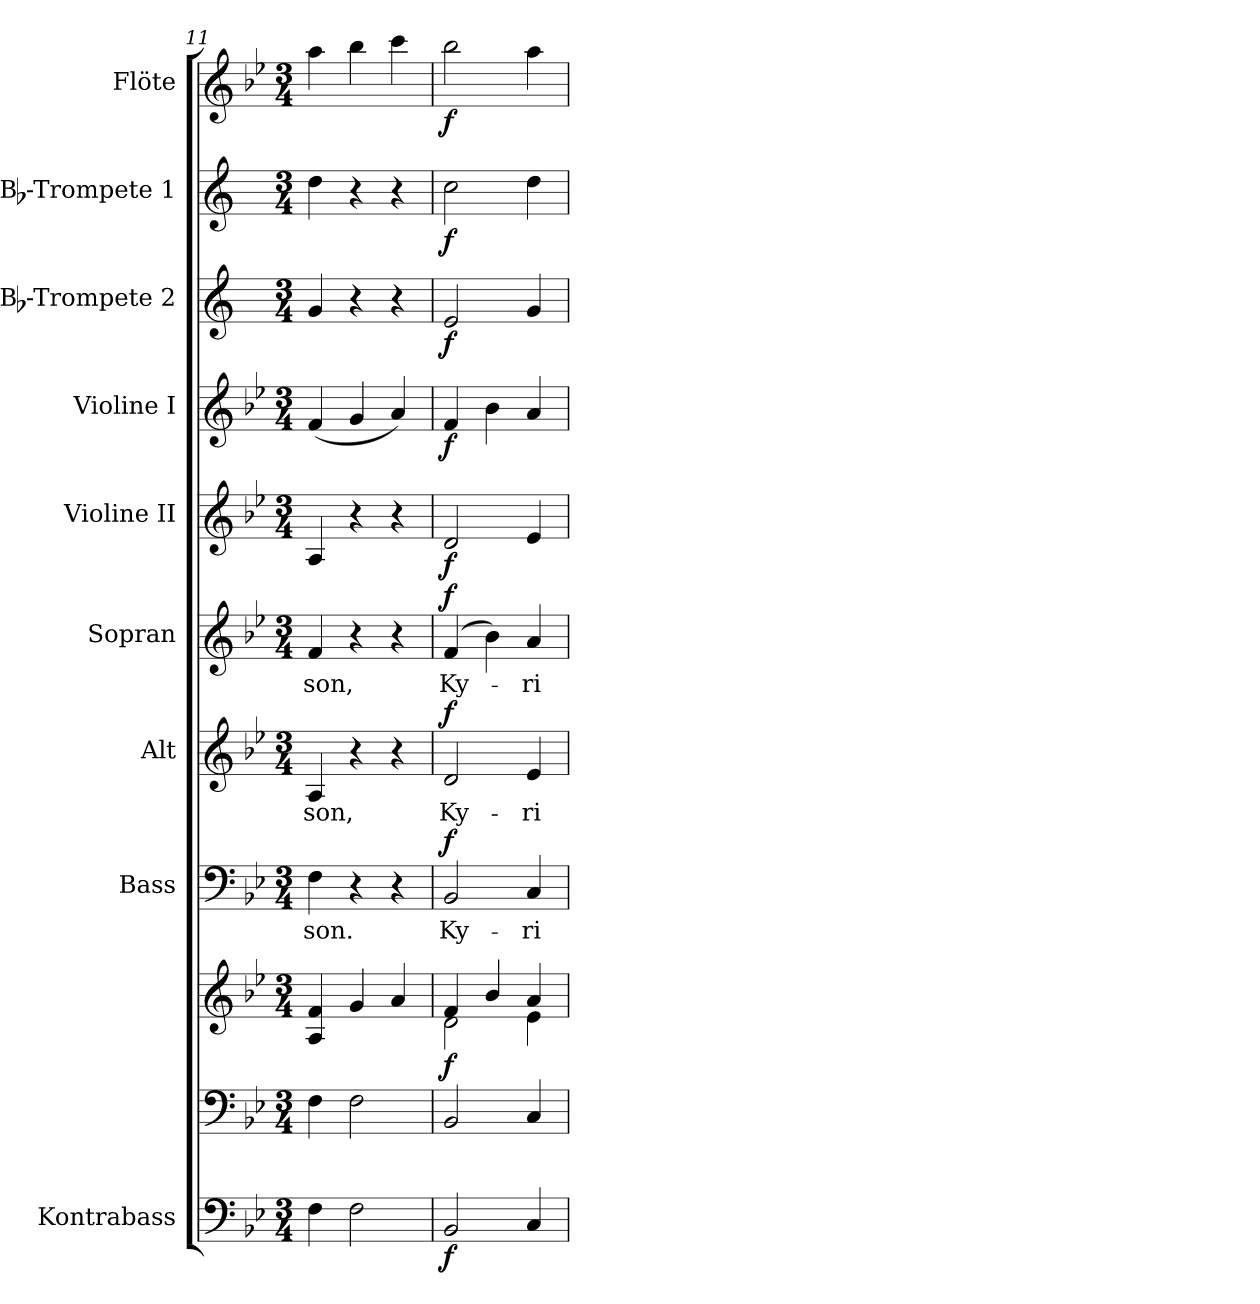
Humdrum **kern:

**kern	**dynam	**kern	**kern	**dynam	**kern	**text	**dynam	**kern	**text	**dynam	**kern	**text	**dynam	**kern	**dynam	**kern	**dynam	**kern	**dynam	**kern	**dynam	**kern	**dynam
*part10	*part10	*part9	*part9	*part9	*part8	*part8	*part8	*part7	*part7	*part7	*part6	*part6	*part6	*part5	*part5	*part4	*part4	*part3	*part3	*part2	*part2	*part1	*part1
*staff11	*staff11	*staff10	*staff9	*staff9/10	*staff8	*staff8	*staff8	*staff7	*staff7	*staff7	*staff6	*staff6	*staff6	*staff5	*staff5	*staff4	*staff4	*staff3	*staff3	*staff2	*staff2	*staff1	*staff1
*I"Kontrabass	*	*	*	*	*I"Bass	*	*	*I"Alt	*	*	*I"Sopran	*	*	*I"Violine II	*	*I"Violine I	*	*I"Bb-Trompete 2	*	*I"Bb-Trompete 1	*	*I"Flöte	*
*I'Kb.	*	*	*	*	*I'B.	*	*	*I'A.	*	*	*I'S.	*	*	*I'Vl. II	*	*I'Vl. I	*	*I'Bb Trp. 2	*	*I'Bb Trp. 1	*	*I'Fl.	*
*clefF4	*	*clefF4	*clefG2	*	*clefF4	*	*	*clefG2	*	*	*clefG2	*	*	*clefG2	*	*clefG2	*	*clefG2	*	*clefG2	*	*clefG2	*
*ITrd7c12	*	*	*	*	*	*	*	*	*	*	*	*	*	*	*	*	*	*ITrd1c2	*	*ITrd1c2	*	*	*
*k[b-e-]	*	*k[b-e-]	*k[b-e-]	*	*k[b-e-]	*	*	*k[b-e-]	*	*	*k[b-e-]	*	*	*k[b-e-]	*	*k[b-e-]	*	*k[b-e-]	*	*k[b-e-]	*	*k[b-e-]	*
*B-:	*	*B-:	*B-:	*	*B-:	*	*	*B-:	*	*	*B-:	*	*	*B-:	*	*B-:	*	*B-:	*	*B-:	*	*B-:	*
*M3/4	*	*M3/4	*M3/4	*	*M3/4	*	*	*M3/4	*	*	*M3/4	*	*	*M3/4	*	*M3/4	*	*M3/4	*	*M3/4	*	*M3/4	*
=11	=11	=11	=11	=11	=11	=11	=11	=11	=11	=11	=11	=11	=11	=11	=11	=11	=11	=11	=11	=11	=11	=11	=11
!	!	!	!	!	!	!LO:LY:b	!	!	!LO:LY:b	!	!	!LO:LY:b	!	!	!	!	!	!	!	!	!	!	!
4FF\	.	4F\	4A/ 4f/	.	4F\	-son.	.	4A/	-son,	.	4f/	-son,	.	4A/	.	(<4f/	.	4f/	.	4cc\	.	4aa\	.
2FF\	.	2F\	4g/	.	4r	.	.	4r	.	.	4r	.	.	4r	.	4g/	.	4r	.	4r	.	4bb-\	.
.	.	.	4a/	.	4r	.	.	4r	.	.	4r	.	.	4r	.	4a/)	.	4r	.	4r	.	4ccc\	.
=12	=12	=12	=12	=12	=12	=12	=12	=12	=12	=12	=12	=12	=12	=12	=12	=12	=12	=12	=12	=12	=12	=12	=12
*	*	*	*^	*	*	*	*	*	*	*	*	*	*	*	*	*	*	*	*	*	*	*	*
!	!LO:DY:b	!	!	!	!LO:DY:b	!	!LO:LY:b	!LO:DY:a	!	!LO:LY:b	!LO:DY:a	!	!LO:LY:b	!LO:DY:a	!	!LO:DY:b	!	!LO:DY:b	!	!LO:DY:b	!	!LO:DY:b	!	!LO:DY:b
2BBB-/	f	2BB-/	4f/	2d\	f	2BB-/	Ky-	f	2d/	Ky-	f	(4f/	Ky-	f	2d/	f	4f/	f	2d/	f	2b-\	f	2bb-\	f
.	.	.	4b-/	.	.	.	.	.	.	.	.	4b-\)	.	.	.	.	4b-\	.	.	.	.	.	.	.
!	!	!	!	!	!	!	!LO:LY:b	!	!	!LO:LY:b	!	!	!LO:LY:b	!	!	!	!	!	!	!	!	!	!	!
4CC/	.	4C/	4a/	4e-\	.	4C/	-ri-	.	4e-/	-ri-	.	4a/	-ri-	.	4e-/	.	4a/	.	4f/	.	4cc\	.	4aa\	.
*	*	*	*v	*v	*	*	*	*	*	*	*	*	*	*	*	*	*	*	*	*	*	*	*	*
=	=	=	=	=	=	=	=	=	=	=	=	=	=	=	=	=	=	=	=	=	=	=	=
*-	*-	*-	*-	*-	*-	*-	*-	*-	*-	*-	*-	*-	*-	*-	*-	*-	*-	*-	*-	*-	*-	*-	*-
